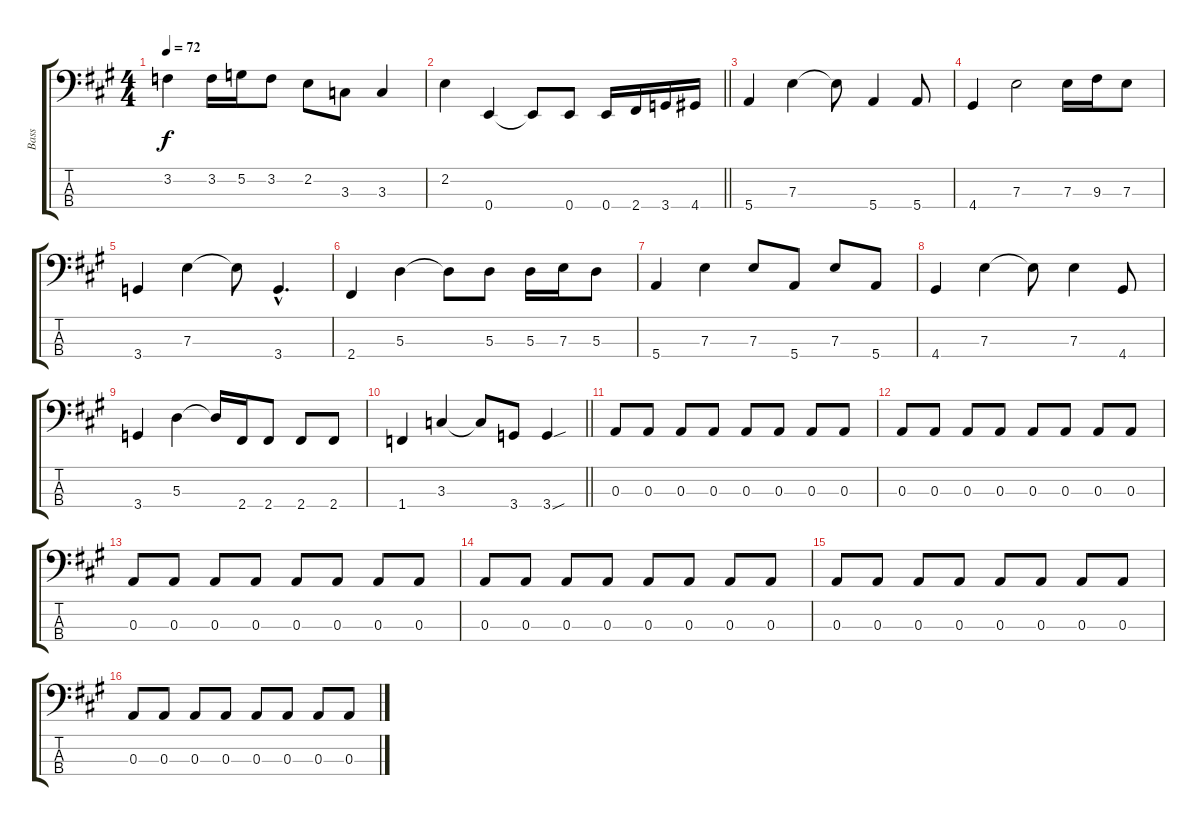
\track ("Bass" "Bass") {instrument acousticguitarnylon}
\staff {score tabs}
\tuning (G2 D2 A1 E1) {hide}
\ts (4 4)
\tempo 72
\clef f4
\ks a
3.2.4{dy f} 3.2.16 5.2.16 3.2.8 2.2.8 3.3.8 3.3.4 |
\barLineRight lightlight
2.2.4 0.4.4 0.4{t}.8 0.4.8 0.4.16 2.4.16 3.4.16 4.4.16 |
5.4.4 7.3.4 7.3{t}.8 5.4.4 5.4.8 |
4.4.4 7.3.2 7.3.16 9.3.16 7.3.8 |
3.4.4 7.3.4 7.3{t}.8 3.4{hac}.4{d} |
2.4.4 5.3.4 5.3{t}.8 5.3.8 5.3.16 7.3.16 5.3.8 |
5.4.4 7.3.4 7.3.8 5.4.8 7.3.8 5.4.8 |
4.4.4 7.3.4 7.3{t}.8 7.3.4 4.4.8 |
3.4.4 5.3.4 5.3{t}.16 2.4.16 2.4.8 2.4.8 2.4.8 |
\barLineRight lightlight
1.4.4 3.3.4 3.3{t}.8 3.4.8 3.4{sou}.4 |
0.3.8 0.3.8 0.3.8 0.3.8 0.3.8 0.3.8 0.3.8 0.3.8 |
0.3.8 0.3.8 0.3.8 0.3.8 0.3.8 0.3.8 0.3.8 0.3.8 |
0.3.8 0.3.8 0.3.8 0.3.8 0.3.8 0.3.8 0.3.8 0.3.8 |
0.3.8 0.3.8 0.3.8 0.3.8 0.3.8 0.3.8 0.3.8 0.3.8 |
0.3.8 0.3.8 0.3.8 0.3.8 0.3.8 0.3.8 0.3.8 0.3.8 |
0.3.8 0.3.8 0.3.8 0.3.8 0.3.8 0.3.8 0.3.8 0.3.8
